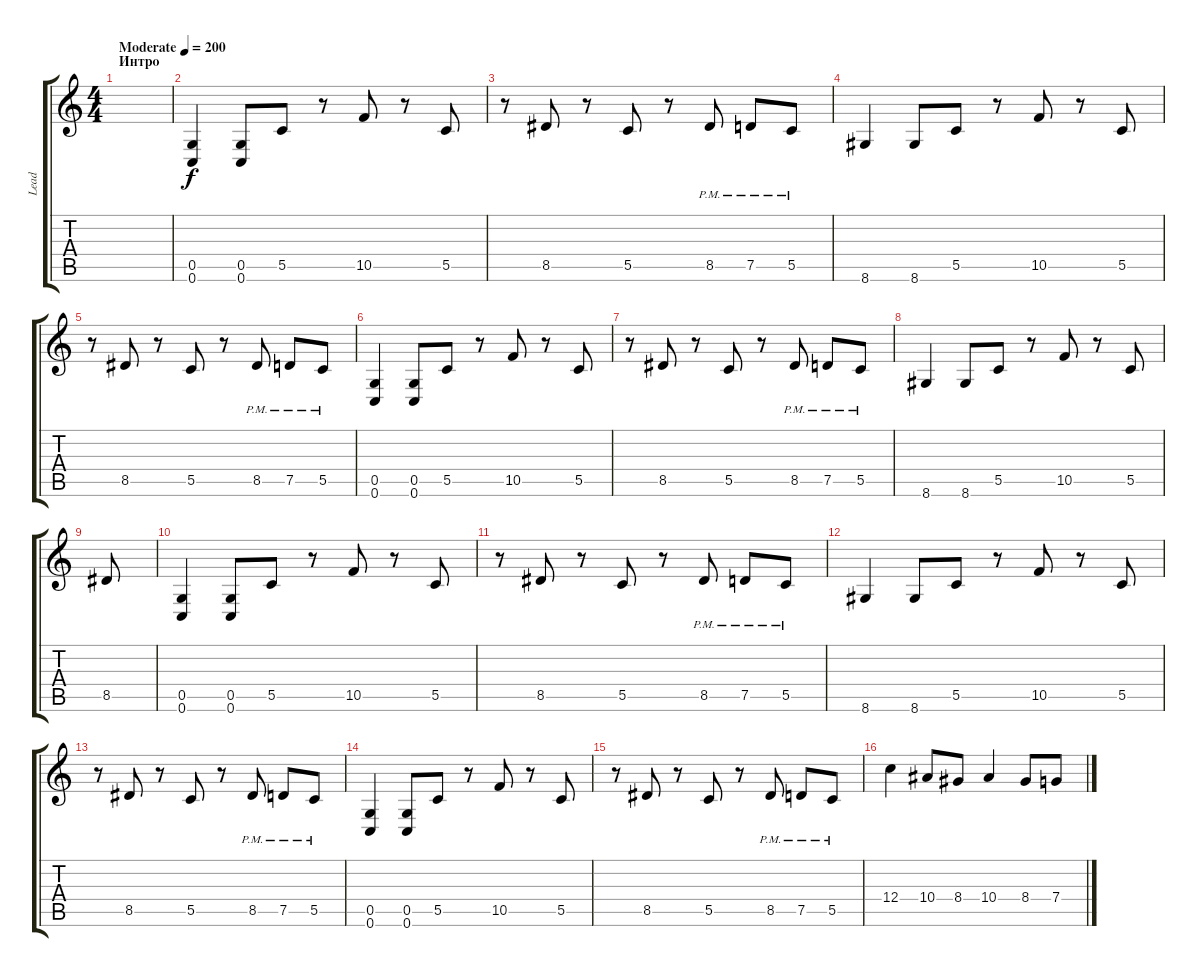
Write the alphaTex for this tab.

\track ("Lead" "Lead") {instrument distortionguitar}
\staff {score tabs}
\tuning (D4 A3 F3 C3 G2 C2) {hide}
\ts (4 4)
\section ("" "Интро")
\tempo (200 "Moderate")
\clef g2
\ks c
|
(0.5 0.6).4 (0.5 0.6).8 5.5.8 r.8 10.5.8 r.8 5.5.8 |
r.8 8.5.8 r.8 5.5.8 r.8 8.5{pm}.8 7.5{pm}.8 5.5{pm}.8 |
8.6.4 8.6.8 5.5.8 r.8 10.5.8 r.8 5.5.8 |
r.8 8.5.8 r.8 5.5.8 r.8 8.5{pm}.8 7.5{pm}.8 5.5{pm}.8 |
(0.5 0.6).4 (0.5 0.6).8 5.5.8 r.8 10.5.8 r.8 5.5.8 |
r.8 8.5.8 r.8 5.5.8 r.8 8.5{pm}.8 7.5{pm}.8 5.5{pm}.8 |
8.6.4 8.6.8 5.5.8 r.8 10.5.8 r.8 5.5.8 |
8.5.8 |
(0.5 0.6).4 (0.5 0.6).8 5.5.8 r.8 10.5.8 r.8 5.5.8 |
r.8 8.5.8 r.8 5.5.8 r.8 8.5{pm}.8 7.5{pm}.8 5.5{pm}.8 |
8.6.4 8.6.8 5.5.8 r.8 10.5.8 r.8 5.5.8 |
r.8 8.5.8 r.8 5.5.8 r.8 8.5{pm}.8 7.5{pm}.8 5.5{pm}.8 |
(0.5 0.6).4 (0.5 0.6).8 5.5.8 r.8 10.5.8 r.8 5.5.8 |
r.8 8.5.8 r.8 5.5.8 r.8 8.5{pm}.8 7.5{pm}.8 5.5{pm}.8 |
12.4.4 10.4.8 8.4.8 10.4.4 8.4.8 7.4.8
